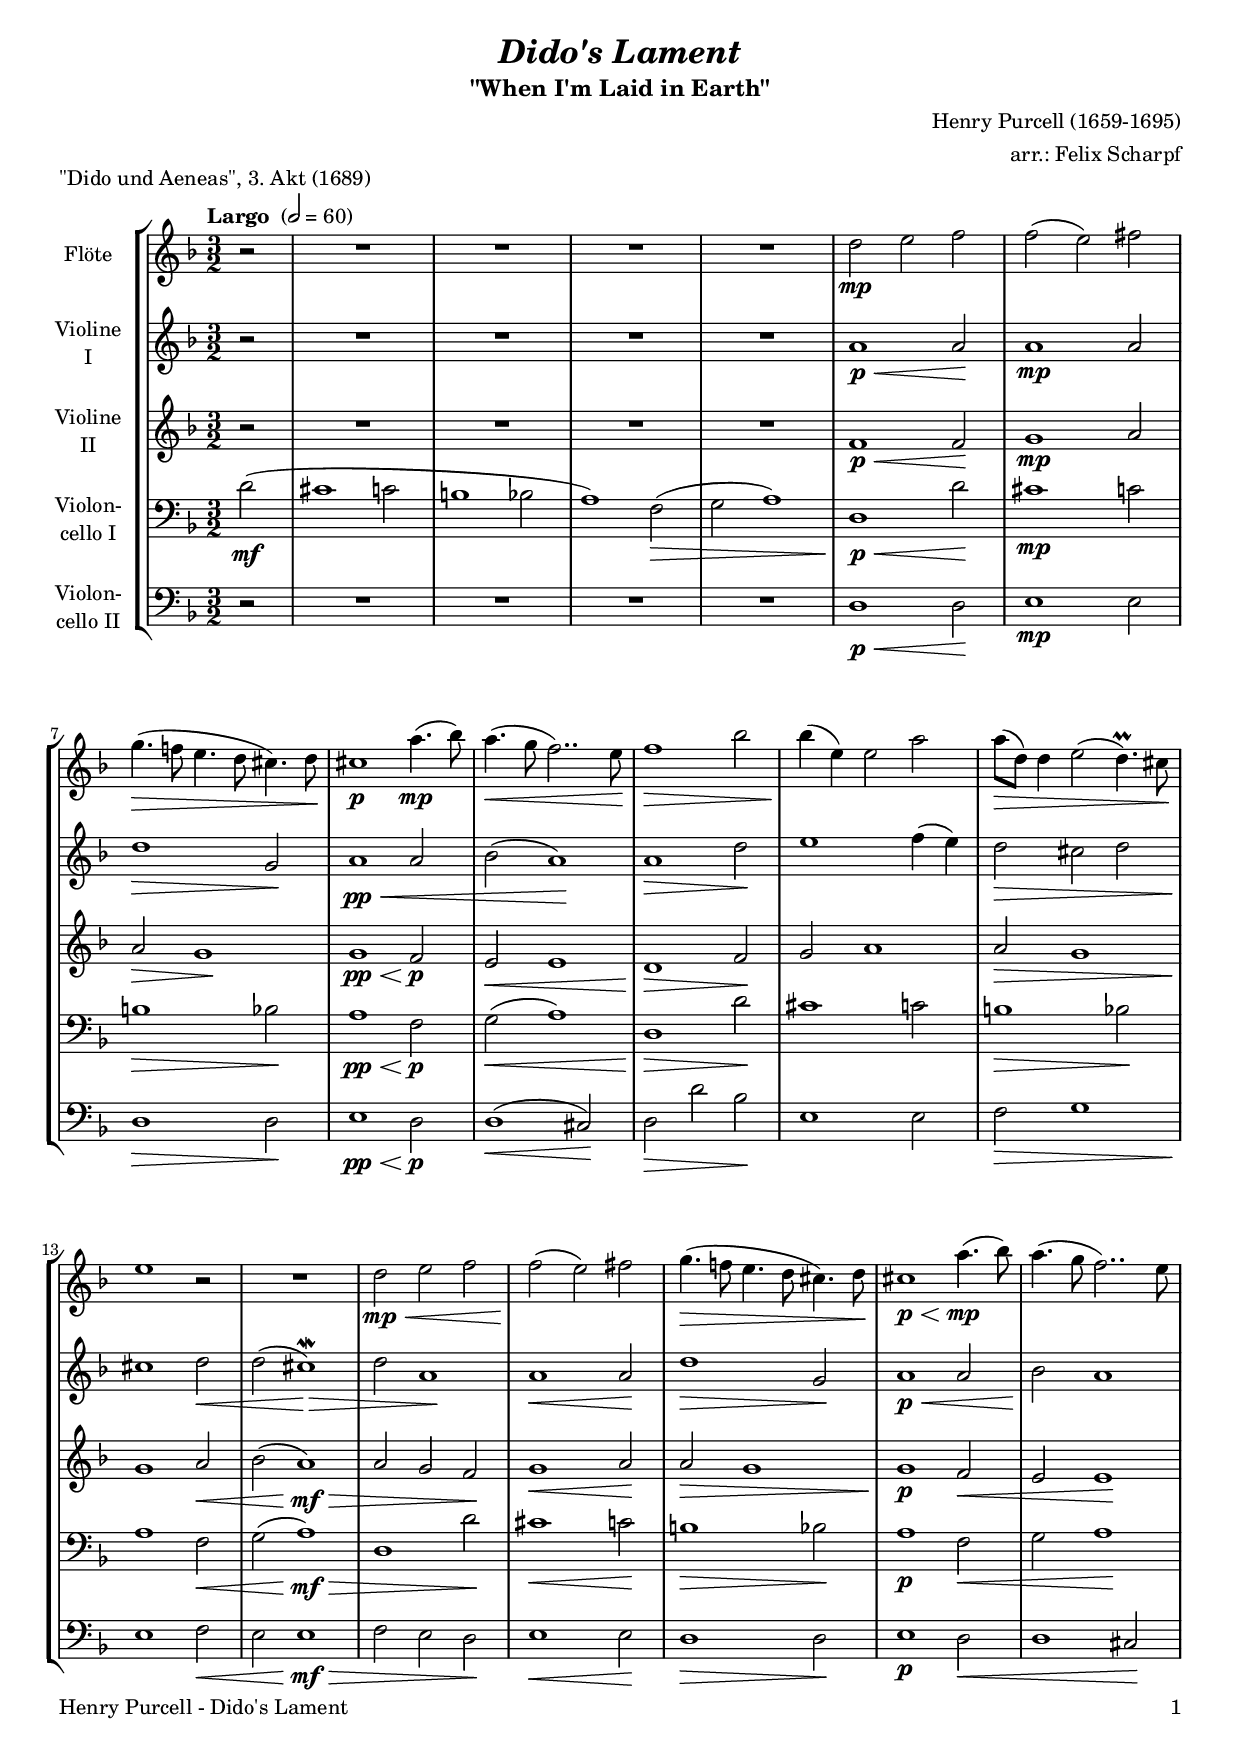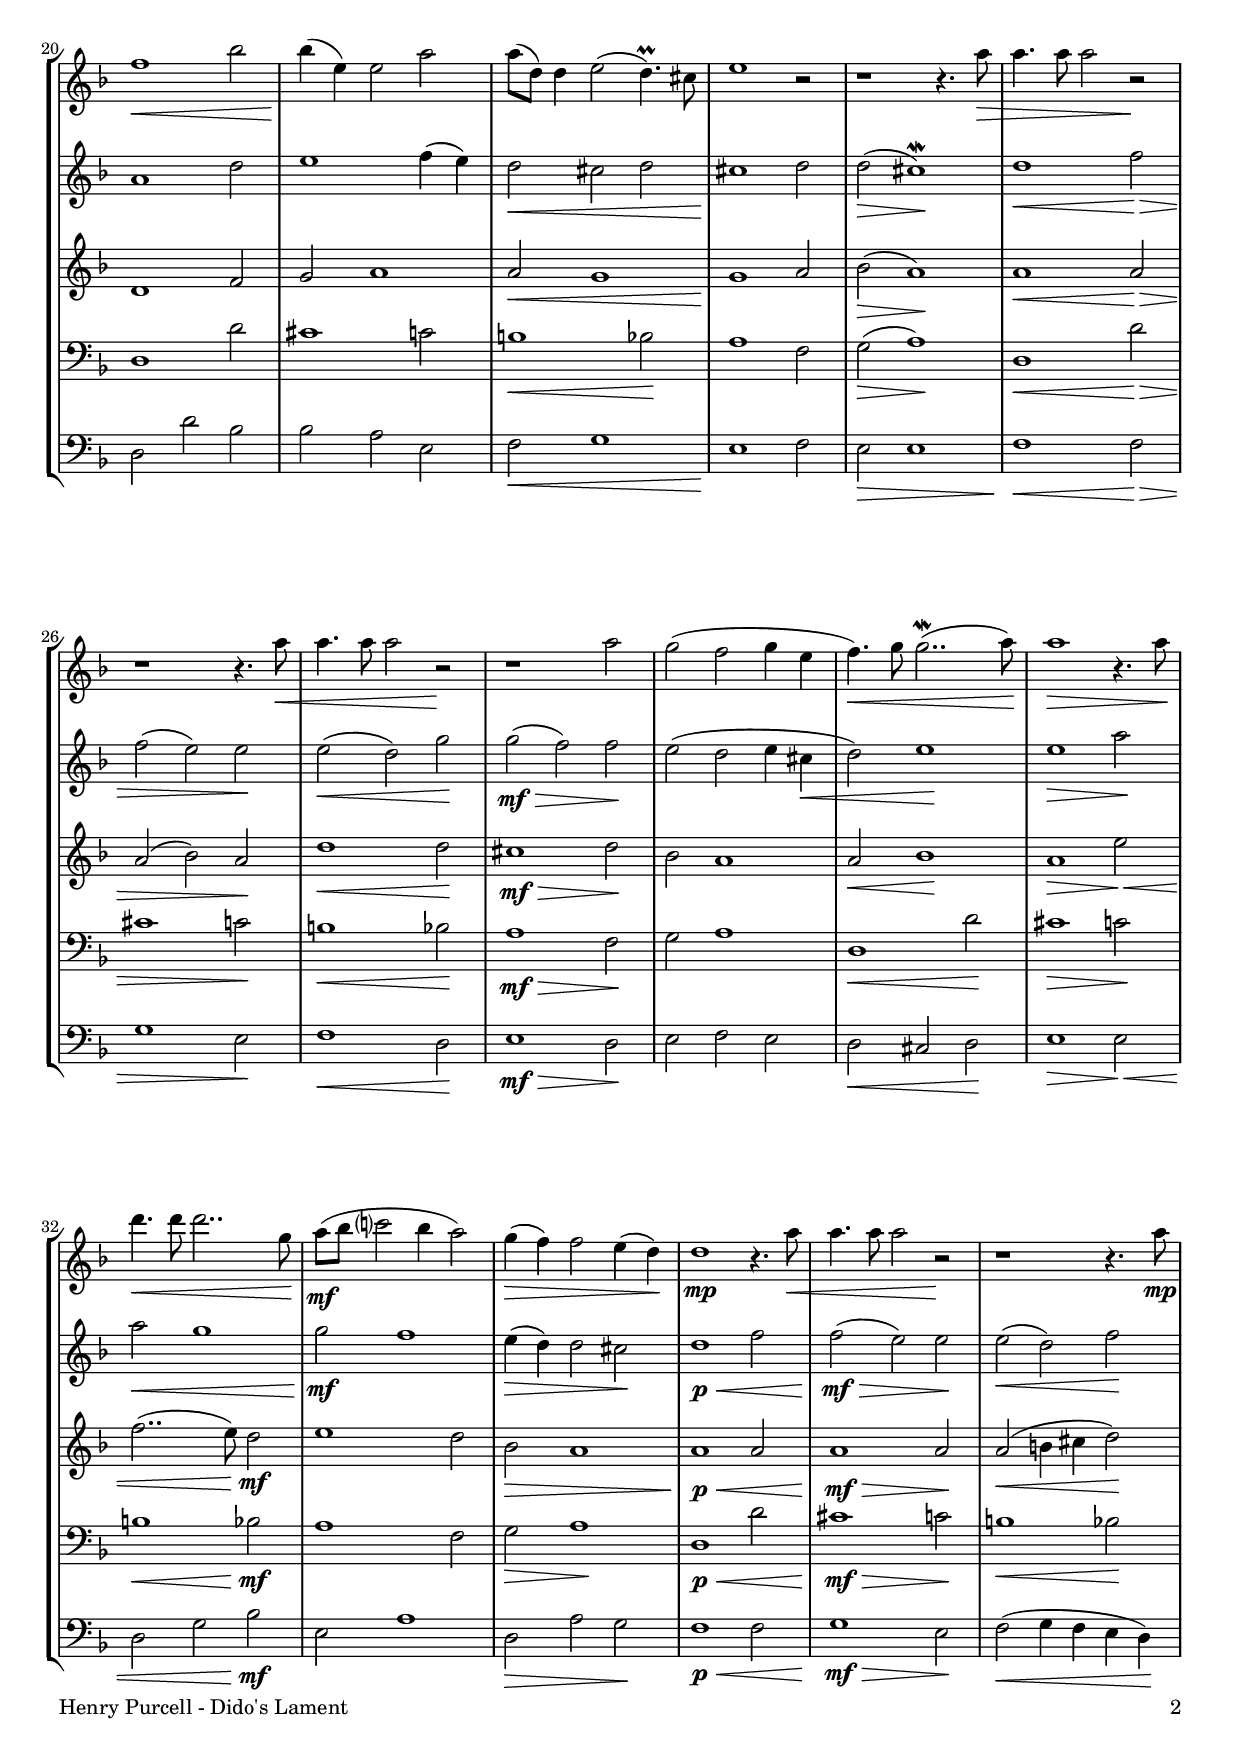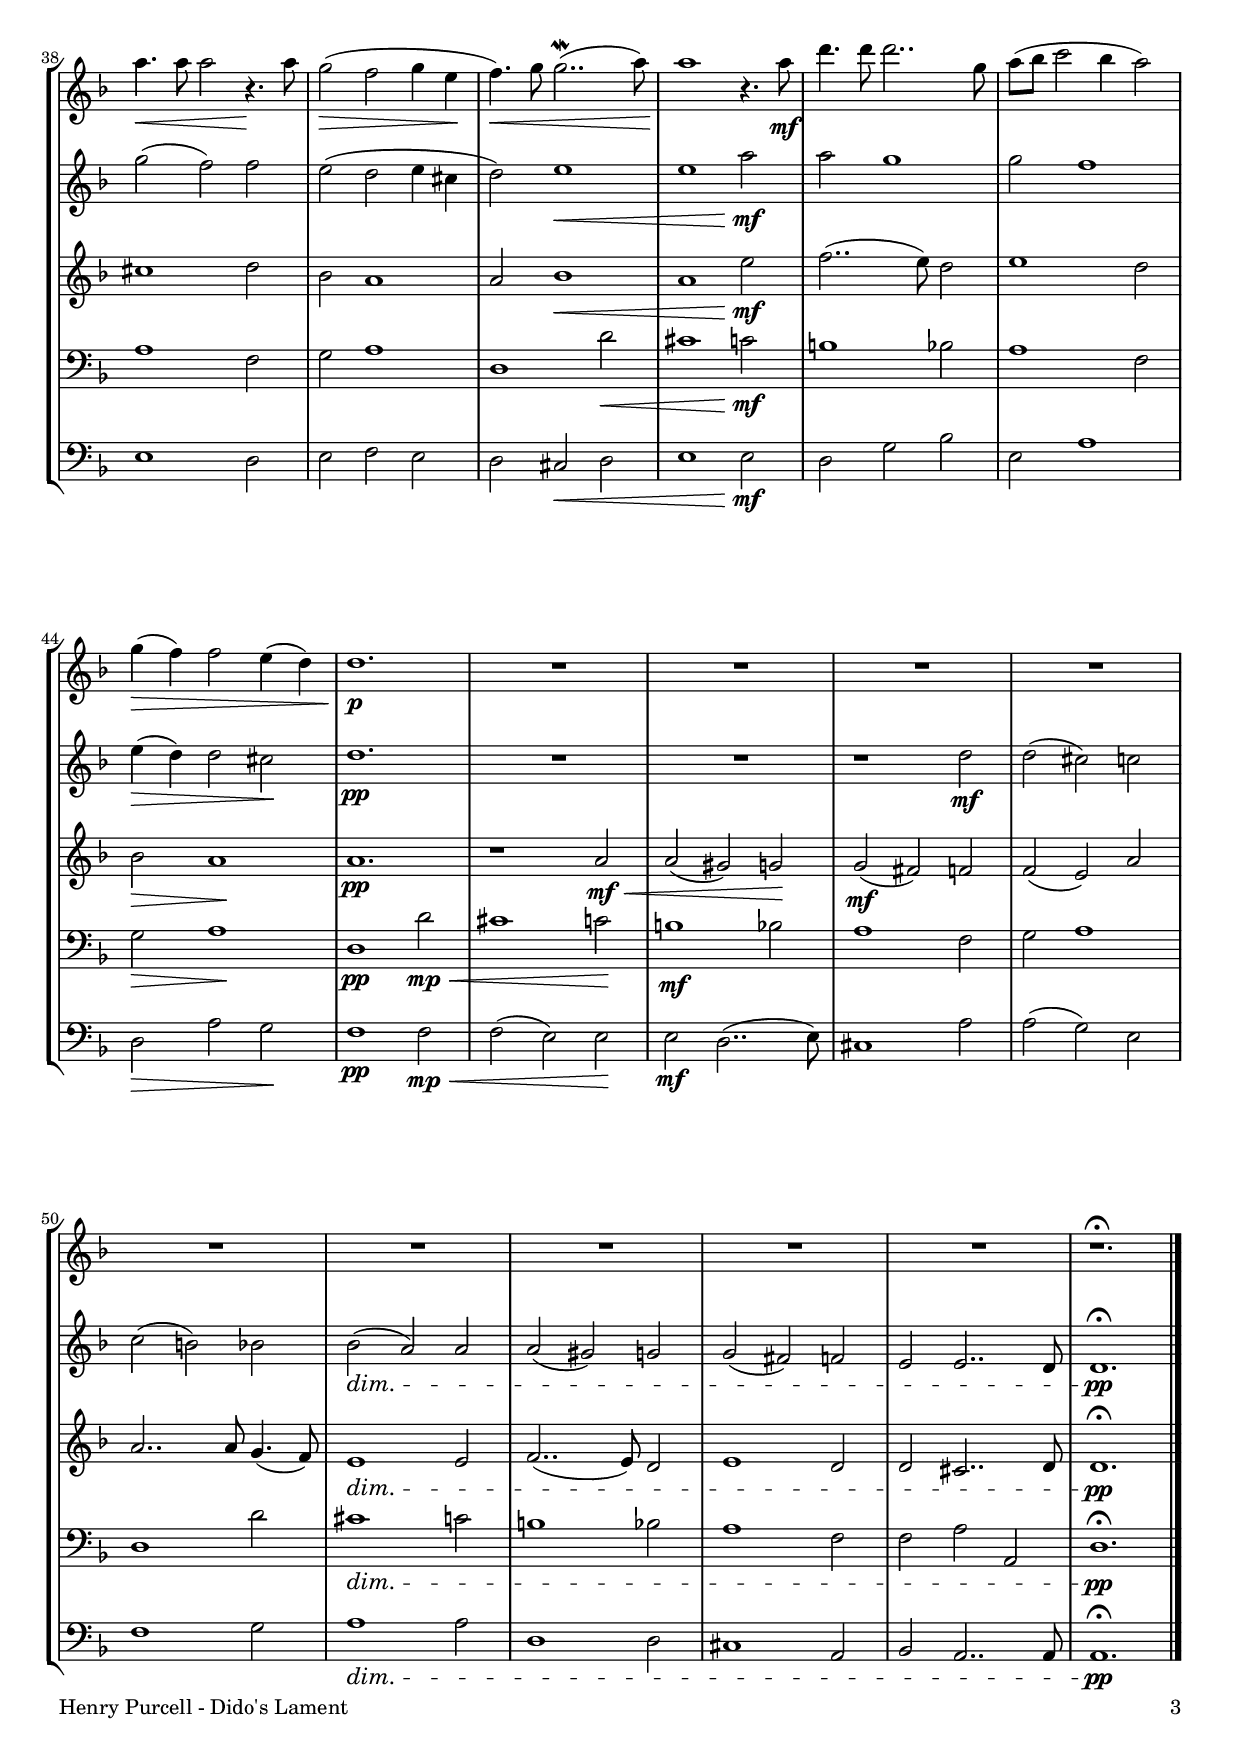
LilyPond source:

\version "2.24.4"
\include "deutsch.ly"

#(set-global-staff-size 18)

\header {
  title     = \markup \bold \italic "Dido's Lament"
  subtitle  = "\"When I'm Laid in Earth\""
  composer  = "Henry Purcell (1659-1695)"
  arranger  = "arr.: Felix Scharpf"
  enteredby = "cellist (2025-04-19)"
  piece     = "\"Dido und Aeneas\", 3. Akt (1689)"
}

voiceconsts = {
  \key d \minor
  \time 3/2
  \clef "treble"
%  \numericTimeSignature
  \compressEmptyMeasures
  % Set default beaming for all staves
%  \set Timing.beamExceptions = #'()
%  \set Timing.baseMoment     = #(ly:make-moment 1 4)
%  \set Timing.beatStructure  = #'(1 1 1 1)
  \tempo "Largo " 2=60
}

mifl = "flute"
mist = "string ensemble 1"
mivl = "violin"
miba = "cello"
mipz = "pizzicato strings"

boxa = { \bar "||" \mark \markup \box \italic "A" }
boxb = { \bar "||" \mark \markup \box \italic "B" }


va = \relative c'' {
  \voiceconsts

  \partial 2 r2
  R1.*4
  d2\mp e f
  f( e) fis
  g4.(\> f!8 e4. d8 cis4.) d8\!
  cis1\p a'4.(\mp b8)
  a4.(\< g8 f2..) e8\!

  f1\> b2
  b4(\! e,) e2 a
  a8(\> d,) d4 e2( d4.)\prall cis8\!
  e1 r2
  R1.
  d2\mp\< e f
  f(\! e) fis

  g4.(\> f!8 e4. d8 cis4.) d8\!
  cis1\p\< a'4.(\!\mp b8)
  a4.( g8 f2..) e8
  f1\< b2
  b4(\! e,) e2 a
  a8( d,) d4 e2( d4.)\prall cis8
  e1 r2

  r1 r4. a8\>
  a4. a8 a2 r\!
  r1 r4. a8\<
  a4. a8 a2 r\!
  r1 a2
  g( f g4 e
  f4.)\< g8 g2..(\mordent a8)\!

  a1\> r4. a8\!
  d4.\< d8 d2.. g,8\!
  a(\mf b c?2 b4 a2)
  g4(\> f) f2 e4( d)\!
  d1\mp r4. a'8\<
  a4. a8 a2 r\!
  r1 r4. a8\mp

  a4.\< a8 a2 r4.\! a8
  g2(\> f g4 e\!
  f4.)\< g8 g2..(\mordent a8)
  a1\! r4. a8\mf
  d4. d8 d2.. g,8
  a( b c2 b4 a2)

  g4(\> f) f2 e4( d)
  d1.\!\p
  R1.*9
  r1.\fermata \bar "|."
}

vb = \relative c'' {
  \voiceconsts

  \partial 2 r2
  R1.*4
  a1\p\< a2\!
  a1\mp a2
  d1\> g,2\!
  a1\pp\< a2
  b( a1)\!
  a\> d2\!
  e1 f4( e)

  d2\> cis d
  cis1\! d2\<
  d( cis1)\mordent\!\>
  d2 a1\!
  a\< a2\!
  d1\> g,2\!
  a1\p\< a2
  b\! a1
  a d2

  e1 f4( e)
  d2\< cis d
  cis1\! d2
  d(\> cis1)\mordent\!
  d\< f2\!\>
  f( e) e\!
  e(\< d) g\!
  g(\mf\> f) f\!

  e( d e4 cis\<
  d2) e1\!
  e\> a2\!
  a\< g1
  g2\!\mf f1
  e4(\> d) d2 cis\!
  d1\p\< f2
  f(\!\mf\> e) e\!

  e(\< d) f\!
  g( f) f
  e( d e4 cis
  d2) e1\<
  e a2\!\mf
  a g1
  g2 f1
  e4(\> d) d2 cis\!

  d1.\pp
  R1.*2
  r1 d2\mf
  d( cis) c
  c( h) b
  b(\dim a) a
  a( gis) g
  g( fis) f
  e e2.. d8
  d1.\fermata\pp \bar "|."
}

vc = \relative c' {
  \voiceconsts

  \partial 2 r2
  R1.*4
  f1\p\< f2\!
  g1\mp a2
  a\> g1\!
  g\pp\< f2\!\p
  e\< e1
  d\!\> f2\!
  g a1

  a2\> g1
  g\! a2\<
  b( a1)\!\mf\>
  a2 g f\!
  g1\< a2\!
  a\> g1
  g\!\p f2\<
  e e1\!
  d f2

  g a1
  a2\< g1
  g\! a2
  b(\> a1)\!
  a\< a2\!\>
  a( b) a\!
  d1\< d2\!
  cis1\mf\> d2\!
  b a1

  a2\< b1\!
  a\> e'2\!\<
  f2..( e8) d2\!\mf
  e1 d2
  b\> a1
  a\!\p\< a2
  a1\!\mf\> a2\!
  a(\< h4 cis d2)\!
  cis1 d2

  b a1
  a2 b1\<
  a e'2\!\mf
  f2..( e8) d2
  e1 d2
  b\> a1\!
  a1.\pp
  r1 a2\mf\<
  a( gis) g\!

  g(\mf fis) f
  f( e) a
  a2.. a8 g4.( f8)
  e1\dim e2
  f2..( e8) d2
  e1 d2
  d cis2.. d8
  d1.\fermata\pp \bar "|."
}

vd = \relative c' {
  \voiceconsts
  \clef "bass"
  
  \partial 2 d2(\mf
  cis1 c2
  h1 b2
  a1) f2(\>
  g a1)
  d,\!\p\< d'2\!
  cis1\mp c2
  h1\> b2\!
  a1\pp\< f2\!\p

  g(\< a1)
  d,\!\> d'2\!
  cis1 c2
  h1\> b2\!
  a1 f2\<
  g( a1)\!\mf\>
  d, d'2\!
  cis1\< c2\!
  h1\> b2\!

  a1\p f2\<
  g a1\!
  d, d'2
  cis1 c2
  h1\< b2\!
  a1 f2
  g(\> a1)\!
  d,\< d'2\!\>
  cis1 c2\!

  h1\< b2\!
  a1\mf\> f2\!
  g a1
  d,\< d'2\!
  cis1\> c2\!
  h1\< b2\!\mf
  a1 f2
  g\> a1\!
  d,\p\< d'2

  cis1\!\mf\> c2\!
  h1\< b2\!
  a1 f2
  g a1
  d, d'2\<
  cis1 c2\!\mf
  h1 b2
  a1 f2
  g\> a1\!

  d,\pp d'2\mp\<
  cis1 c2\!
  h1\mf b2
  a1 f2
  g a1
  d, d'2
  cis1\dim c2
  h1 b2
  a1 f2

  f a a,
  d1.\fermata\pp \bar "|."
}

ve = \relative c {
  \voiceconsts
  \clef "bass"
  
  \partial 2 r2
  R1.*4
  d1\p\< d2\!
  e1\mp e2
  d1\> d2\!
  e1\pp\< d2\!\p
  d1(\< cis2)\!
  d\> d' b\!
  e,1 e2

  f\> g1
  e\! f2\<
  e e1\!\mf\>
  f2 e d\!
  e1\< e2\!
  d1\> d2\!
  e1\p d2\<
  d1 cis2\!
  d d' b

  b a e
  f\< g1
  e\! f2
  e\> e1
  f\!\< f2\!\>
  g1 e2\!
  f1\< d2\!
  e1\mf\> d2\!
  e f e

  d\< cis d\!
  e1\> e2\!\<
  d g b\!\mf
  e, a1
  d,2\> a' g\!
  f1\p\< f2
  g1\!\mf\> e2\!
  f(\< g4 f e d)\!

  e1 d2
  e f e
  d cis\< d
  e1 e2\!\mf
  d g b
  e, a1
  d,2\> a' g\!
  f1\pp f2\mp\<

  f( e) e\!
  e\mf d2..( e8)
  cis1 a'2
  a( g) e
  f1 g2
  a1\dim a2
  d,1 d2
  cis1 a2

  b a2.. a8
  a1.\fermata\pp \bar "|."
}


music = \new StaffGroup <<
      \new Staff {
	\set Staff.midiInstrument = \mifl
	\set Staff.instrumentName = \markup \center-column { "Flöte" }
	\transpose d d { \va }
      }

      \new Staff {
	\set Staff.midiInstrument = \mivl
	\set Staff.instrumentName = \markup \center-column { "Violine" "I" }
	\transpose d d { \vb }
      }

      \new Staff {
	\set Staff.midiInstrument = \mivl
	\set Staff.instrumentName = \markup \center-column { "Violine" "II" }
	\transpose d d { \vc }
      }

      \new Staff {
	\set Staff.midiInstrument = \miba
	\set Staff.instrumentName = \markup \center-column { "Violon-" "cello I" }
	\transpose d d { \vd }
      }

      \new Staff {
	\set Staff.midiInstrument = \miba
	\set Staff.instrumentName = \markup \center-column { "Violon-" "cello II" }
	\transpose d d { \ve }
      }
>>

\book {
   \paper {
    print-page-number = ##t
    print-first-page-number = ##t
    ragged-last-bottom = ##f
    oddHeaderMarkup = \markup \null
    evenHeaderMarkup = \markup \null
    oddFooterMarkup = \markup {
      \fill-line {
        \if \should-print-page-number
        "Henry Purcell - Dido's Lament" \fromproperty #'page:page-number-string
      }
    }
    evenFooterMarkup = \oddFooterMarkup
  } \score {
    \music
    \layout {}
  }

  \score {
    \unfoldRepeats \music

    \midi {
      \context {
        \Score
      }
    }
  }
}